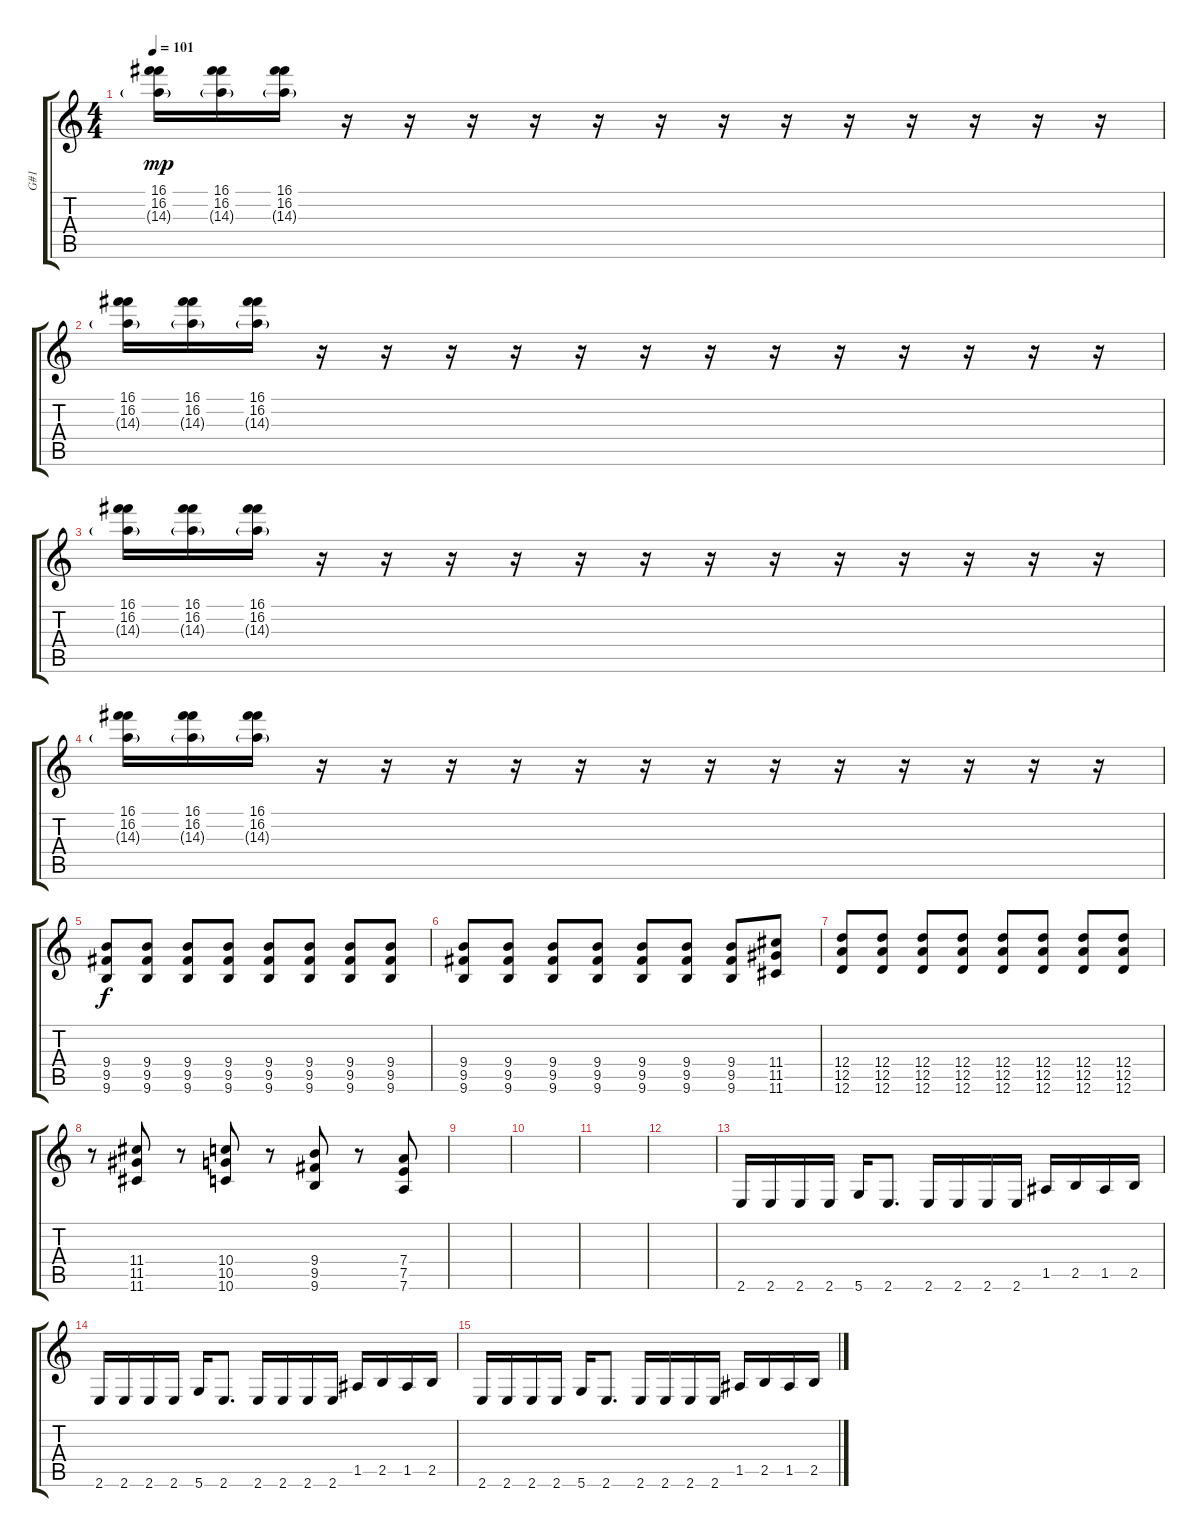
\track ("G#1" "G#1") {instrument distortionguitar}
\staff {score tabs}
\tuning (D4 D4 G3 D3 A2 D2) {hide}
\ts (4 4)
\tempo 101
\clef g2
\ks c
(16.1 16.2 14.3{g}).16{dy mp} (16.1 16.2 14.3{g}).16 (16.1 16.2 14.3{g}).16 r.16 r.16 r.16 r.16 r.16 r.16 r.16 r.16 r.16 r.16 r.16 r.16 r.16 |
(16.1 16.2 14.3{g}).16 (16.1 16.2 14.3{g}).16 (16.1 16.2 14.3{g}).16 r.16 r.16 r.16 r.16 r.16 r.16 r.16 r.16 r.16 r.16 r.16 r.16 r.16 |
(16.1 16.2 14.3{g}).16 (16.1 16.2 14.3{g}).16 (16.1 16.2 14.3{g}).16 r.16 r.16 r.16 r.16 r.16 r.16 r.16 r.16 r.16 r.16 r.16 r.16 r.16 |
(16.1 16.2 14.3{g}).16 (16.1 16.2 14.3{g}).16 (16.1 16.2 14.3{g}).16 r.16 r.16 r.16 r.16 r.16 r.16 r.16 r.16 r.16 r.16 r.16 r.16 r.16 |
(9.4 9.5 9.6).8{dy f} (9.4 9.5 9.6).8 (9.4 9.5 9.6).8 (9.4 9.5 9.6).8 (9.4 9.5 9.6).8 (9.4 9.5 9.6).8 (9.4 9.5 9.6).8 (9.4 9.5 9.6).8 |
(9.4 9.5 9.6).8 (9.4 9.5 9.6).8 (9.4 9.5 9.6).8 (9.4 9.5 9.6).8 (9.4 9.5 9.6).8 (9.4 9.5 9.6).8 (9.4 9.5 9.6).8 (11.4 11.5 11.6).8 |
(12.4 12.5 12.6).8 (12.4 12.5 12.6).8 (12.4 12.5 12.6).8 (12.4 12.5 12.6).8 (12.4 12.5 12.6).8 (12.4 12.5 12.6).8 (12.4 12.5 12.6).8 (12.4 12.5 12.6).8 |
r.8 (11.4 11.5 11.6).8 r.8 (10.4 10.5 10.6).8 r.8 (9.4 9.5 9.6).8 r.8 (7.4 7.5 7.6).8 |
|
|
|
|
2.6.16 2.6.16 2.6.16 2.6.16 5.6.16 2.6.8{d} 2.6.16 2.6.16 2.6.16 2.6.16 1.5.16 2.5.16 1.5.16 2.5.16 |
2.6.16 2.6.16 2.6.16 2.6.16 5.6.16 2.6.8{d} 2.6.16 2.6.16 2.6.16 2.6.16 1.5.16 2.5.16 1.5.16 2.5.16 |
2.6.16 2.6.16 2.6.16 2.6.16 5.6.16 2.6.8{d} 2.6.16 2.6.16 2.6.16 2.6.16 1.5.16 2.5.16 1.5.16 2.5.16
